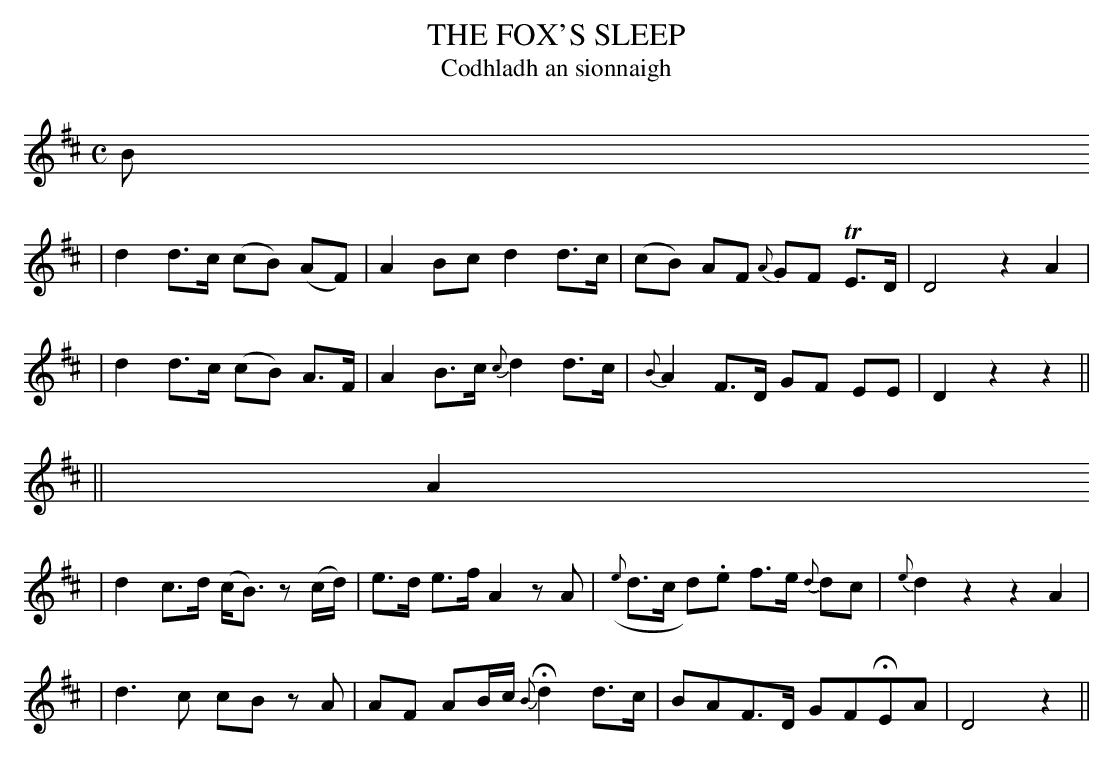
X:1
T: THE FOX'S SLEEP
T: Codhladh an sionnaigh
M: C
L: 1/8
K: D
B
| d2 d>c (cB) (AF) | A2 Bc d2 d>c | (cB) AF {A}GF TE>D | D4 z2 A2 |
| d2 d>c (cB) A>F | A2 B>c {c}d2 d>c | {B}A2 F>D GF EE | D2 z2 z2 ||
|| A2
| d2 c>d (c<B) z(c/d/) | e>d e>f A2 zA | ({e}d>c d).e f>e {d}dc | {e}d2z2z2A2 |
| d3c cB zA | AF AB/c/ {B}Hd2 d>c | BAF>D GFHEA | D4 z2 ||
